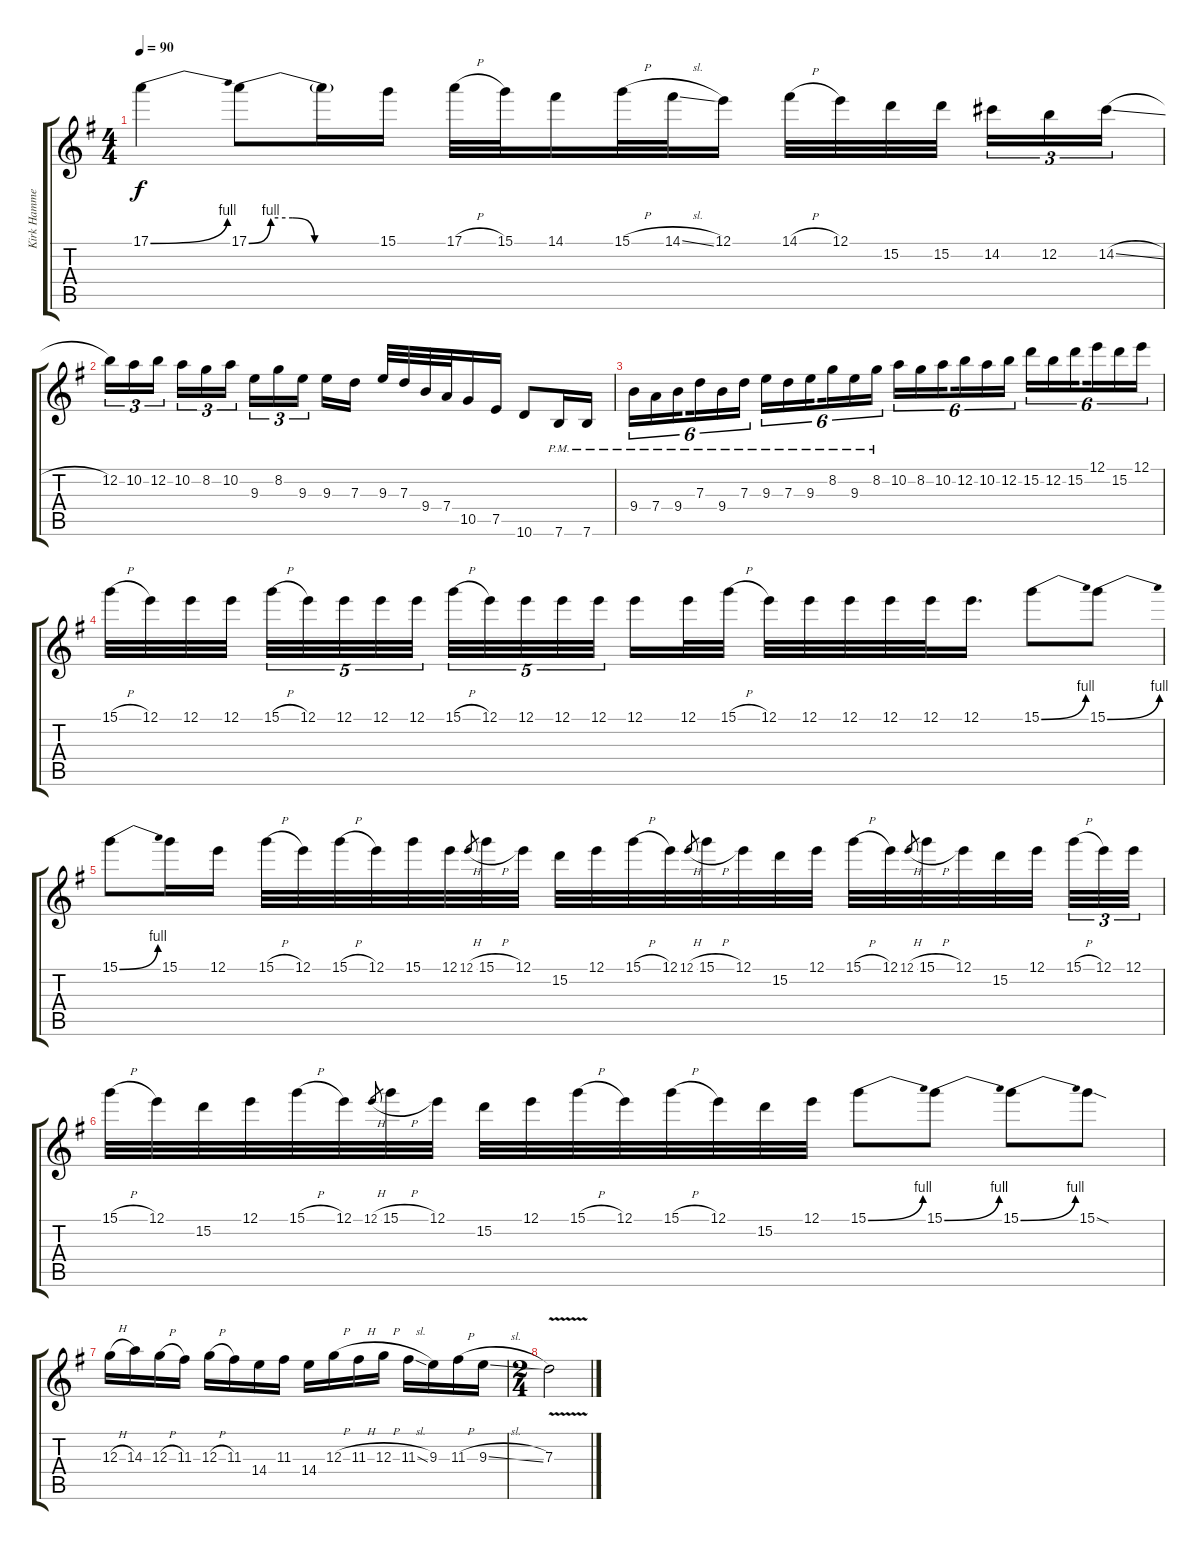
\track ("Kirk Hammett" "Kirk Hamme") {instrument distortionguitar}
\staff {score tabs}
\tuning (E4 B3 G3 D3 A2 E2) {hide}
\ts (4 4)
\tempo 90
\clef g2
\ks eminor
17.1{be (bend 0 0 60 4)}.4{dy f balance 8} 17.1{be (custom 0 0 10 4 20 4 30 0 60 0)}.8 17.1{t}.16 15.1.16 17.1{h}.32 15.1.32 14.1.16 15.1{h}.32 14.1{sl}.32 12.1.16 14.1{h}.32 12.1.32 15.2.32 15.2.32{beam splitsecondary} 14.2.16{tu (3 2)} 12.2.16{tu (3 2)} 14.2{sl}.16{tu (3 2)} |
12.2.16{tu (3 2)} 10.2.16{tu (3 2)} 12.2.16{tu (3 2) beam splitsecondary} 10.2.16{tu (3 2)} 8.2.16{tu (3 2)} 10.2.16{tu (3 2)} 9.3.16{tu (3 2)} 8.2.16{tu (3 2)} 9.3.16{tu (3 2) beam splitsecondary} 9.3.16 7.3.16 9.3.32 7.3.32 9.4.32 7.4.32 10.5.16 7.5.16 10.6.8 7.6{pm}.16 7.6{pm}.16 |
9.4{pm}.16{tu (6 4)} 7.4{pm}.16{tu (6 4)} 9.4{pm}.16{tu (6 4) beam splitsecondary} 7.3{pm}.16{tu (6 4)} 9.4{pm}.16{tu (6 4)} 7.3{pm}.16{tu (6 4)} 9.3{pm}.16{tu (6 4)} 7.3{pm}.16{tu (6 4)} 9.3{pm}.16{tu (6 4) beam splitsecondary} 8.2{pm}.16{tu (6 4)} 9.3{pm}.16{tu (6 4)} 8.2{pm}.16{tu (6 4)} 10.2.16{tu (6 4)} 8.2.16{tu (6 4)} 10.2.16{tu (6 4) beam splitsecondary} 12.2.16{tu (6 4)} 10.2.16{tu (6 4)} 12.2.16{tu (6 4)} 15.2.16{tu (6 4)} 12.2.16{tu (6 4)} 15.2.16{tu (6 4) beam splitsecondary} 12.1.16{tu (6 4)} 15.2.16{tu (6 4)} 12.1.16{tu (6 4)} |
15.1{h}.32 12.1.32 12.1.32 12.1.32{beam splitsecondary} 15.1{h}.32{tu (5 4)} 12.1.32{tu (5 4)} 12.1.32{tu (5 4)} 12.1.32{tu (5 4)} 12.1.32{tu (5 4)} 15.1{h}.32{tu (5 4)} 12.1.32{tu (5 4)} 12.1.32{tu (5 4)} 12.1.32{tu (5 4)} 12.1.32{tu (5 4) beam splitsecondary} 12.1.16 12.1.32 15.1{h}.32 12.1.32 12.1.32 12.1.32 12.1.32 12.1.32 12.1.16{d} 15.1{be (bend 0 0 60 4)}.8 15.1{be (bend 0 0 60 4)}.8 |
15.1{be (bend 0 0 60 4)}.8 15.1.16 12.1.16 15.1{h}.32 12.1.32 15.1{h}.32 12.1.32 15.1.32 12.1.32 12.1{h}.8{gr} 15.1{h}.32 12.1.32 15.2.32 12.1.32 15.1{h}.32 12.1.32 12.1{h}.8{gr} 15.1{h}.32 12.1.32 15.2.32 12.1.32 15.1{h}.32 12.1.32 12.1{h}.8{gr} 15.1{h}.32 12.1.32 15.2.32 12.1.32{beam splitsecondary} 15.1{h}.32{tu (3 2)} 12.1.32{tu (3 2)} 12.1.32{tu (3 2)} |
15.1{h}.32 12.1.32 15.2.32 12.1.32 15.1{h}.32 12.1.32 12.1{h}.8{gr} 15.1{h}.32 12.1.32 15.2.32 12.1.32 15.1{h}.32 12.1.32 15.1{h}.32 12.1.32 15.2.32 12.1.32 15.1{be (bend 0 0 60 4)}.8 15.1{be (bend 0 0 60 4)}.8 15.1{be (bend 0 0 60 4)}.8 15.1{sod}.8 |
12.3{h}.16 14.3.16 12.3{h}.16 11.3.16 12.3{h}.16 11.3.16 14.4.16 11.3.16 14.4.16 12.3{h}.16 11.3{h}.16 12.3{h}.16 11.3{sl}.16 9.3.16 11.3{h}.16 9.3{sl}.16 |
\ts (2 4)
7.3{v}.2
